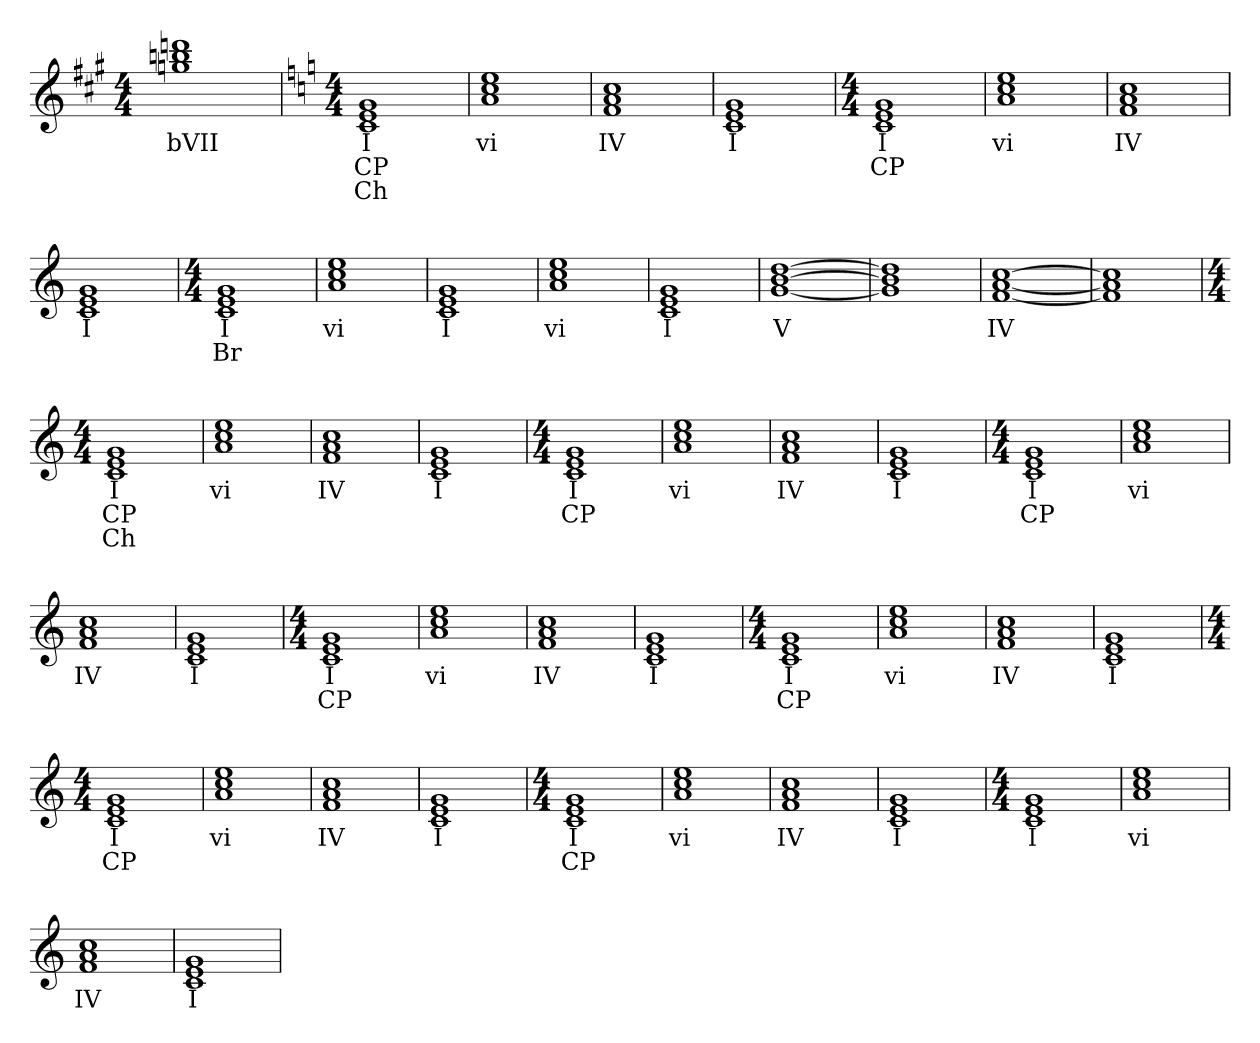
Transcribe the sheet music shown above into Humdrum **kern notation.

**kern	**text	**text	**text
*part1	*part1	*part1	*part1
*staff1	*staff1	*staff1	*staff1
*k[f#c#g#]	*	*	*
*A:	*	*	*
*M4/4	*	*	*
=	=	=	=
1ggn 1bbn 1dddn	bVII	.	.
=	=	=	=
*k[]	*	*	*
*C:	*	*	*
*M4/4	*	*	*
1c 1e 1g	I	CP	Ch
=	=	=	=
*k[]	*	*	*
*C:	*	*	*
1a 1cc 1ee	vi	.	.
=	=	=	=
*k[]	*	*	*
*C:	*	*	*
1f 1a 1cc	IV	.	.
=	=	=	=
*k[]	*	*	*
*C:	*	*	*
1c 1e 1g	I	.	.
=	=	=	=
*k[]	*	*	*
*C:	*	*	*
*M4/4	*	*	*
1c 1e 1g	I	CP	.
=	=	=	=
*k[]	*	*	*
*C:	*	*	*
1a 1cc 1ee	vi	.	.
=	=	=	=
*k[]	*	*	*
*C:	*	*	*
1f 1a 1cc	IV	.	.
=	=	=	=
*k[]	*	*	*
*C:	*	*	*
1c 1e 1g	I	.	.
=	=	=	=
*k[]	*	*	*
*C:	*	*	*
*M4/4	*	*	*
1c 1e 1g	I	Br	.
=	=	=	=
*k[]	*	*	*
*C:	*	*	*
1a 1cc 1ee	vi	.	.
=	=	=	=
*k[]	*	*	*
*C:	*	*	*
1c 1e 1g	I	.	.
=	=	=	=
*k[]	*	*	*
*C:	*	*	*
1a 1cc 1ee	vi	.	.
=	=	=	=
*k[]	*	*	*
*C:	*	*	*
1c 1e 1g	I	.	.
=	=	=	=
*k[]	*	*	*
*C:	*	*	*
[1g [1b [1dd	V	.	.
=	=	=	=
*k[]	*	*	*
*C:	*	*	*
1g] 1b] 1dd]	.	.	.
=	=	=	=
*k[]	*	*	*
*C:	*	*	*
[1f [1a [1cc	IV	.	.
=	=	=	=
*k[]	*	*	*
*C:	*	*	*
1f] 1a] 1cc]	.	.	.
=	=	=	=
*k[]	*	*	*
*C:	*	*	*
*M4/4	*	*	*
1c 1e 1g	I	CP	Ch
=	=	=	=
*k[]	*	*	*
*C:	*	*	*
1a 1cc 1ee	vi	.	.
=	=	=	=
*k[]	*	*	*
*C:	*	*	*
1f 1a 1cc	IV	.	.
=	=	=	=
*k[]	*	*	*
*C:	*	*	*
1c 1e 1g	I	.	.
=	=	=	=
*k[]	*	*	*
*C:	*	*	*
*M4/4	*	*	*
1c 1e 1g	I	CP	.
=	=	=	=
*k[]	*	*	*
*C:	*	*	*
1a 1cc 1ee	vi	.	.
=	=	=	=
*k[]	*	*	*
*C:	*	*	*
1f 1a 1cc	IV	.	.
=	=	=	=
*k[]	*	*	*
*C:	*	*	*
1c 1e 1g	I	.	.
=	=	=	=
*k[]	*	*	*
*C:	*	*	*
*M4/4	*	*	*
1c 1e 1g	I	CP	.
=	=	=	=
*k[]	*	*	*
*C:	*	*	*
1a 1cc 1ee	vi	.	.
=	=	=	=
*k[]	*	*	*
*C:	*	*	*
1f 1a 1cc	IV	.	.
=	=	=	=
*k[]	*	*	*
*C:	*	*	*
1c 1e 1g	I	.	.
=	=	=	=
*k[]	*	*	*
*C:	*	*	*
*M4/4	*	*	*
1c 1e 1g	I	CP	.
=	=	=	=
*k[]	*	*	*
*C:	*	*	*
1a 1cc 1ee	vi	.	.
=	=	=	=
*k[]	*	*	*
*C:	*	*	*
1f 1a 1cc	IV	.	.
=	=	=	=
*k[]	*	*	*
*C:	*	*	*
1c 1e 1g	I	.	.
=	=	=	=
*k[]	*	*	*
*C:	*	*	*
*M4/4	*	*	*
1c 1e 1g	I	CP	.
=	=	=	=
*k[]	*	*	*
*C:	*	*	*
1a 1cc 1ee	vi	.	.
=	=	=	=
*k[]	*	*	*
*C:	*	*	*
1f 1a 1cc	IV	.	.
=	=	=	=
*k[]	*	*	*
*C:	*	*	*
1c 1e 1g	I	.	.
=	=	=	=
*k[]	*	*	*
*C:	*	*	*
*M4/4	*	*	*
1c 1e 1g	I	CP	.
=	=	=	=
*k[]	*	*	*
*C:	*	*	*
1a 1cc 1ee	vi	.	.
=	=	=	=
*k[]	*	*	*
*C:	*	*	*
1f 1a 1cc	IV	.	.
=	=	=	=
*k[]	*	*	*
*C:	*	*	*
1c 1e 1g	I	.	.
=	=	=	=
*k[]	*	*	*
*C:	*	*	*
*M4/4	*	*	*
1c 1e 1g	I	CP	.
=	=	=	=
*k[]	*	*	*
*C:	*	*	*
1a 1cc 1ee	vi	.	.
=	=	=	=
*k[]	*	*	*
*C:	*	*	*
1f 1a 1cc	IV	.	.
=	=	=	=
*k[]	*	*	*
*C:	*	*	*
1c 1e 1g	I	.	.
=	=	=	=
*k[]	*	*	*
*C:	*	*	*
*M4/4	*	*	*
1c 1e 1g	I	.	.
=	=	=	=
*k[]	*	*	*
*C:	*	*	*
1a 1cc 1ee	vi	.	.
=	=	=	=
*k[]	*	*	*
*C:	*	*	*
1f 1a 1cc	IV	.	.
=	=	=	=
*k[]	*	*	*
*C:	*	*	*
1c 1e 1g	I	.	.
=	=	=	=
*-	*-	*-	*-
